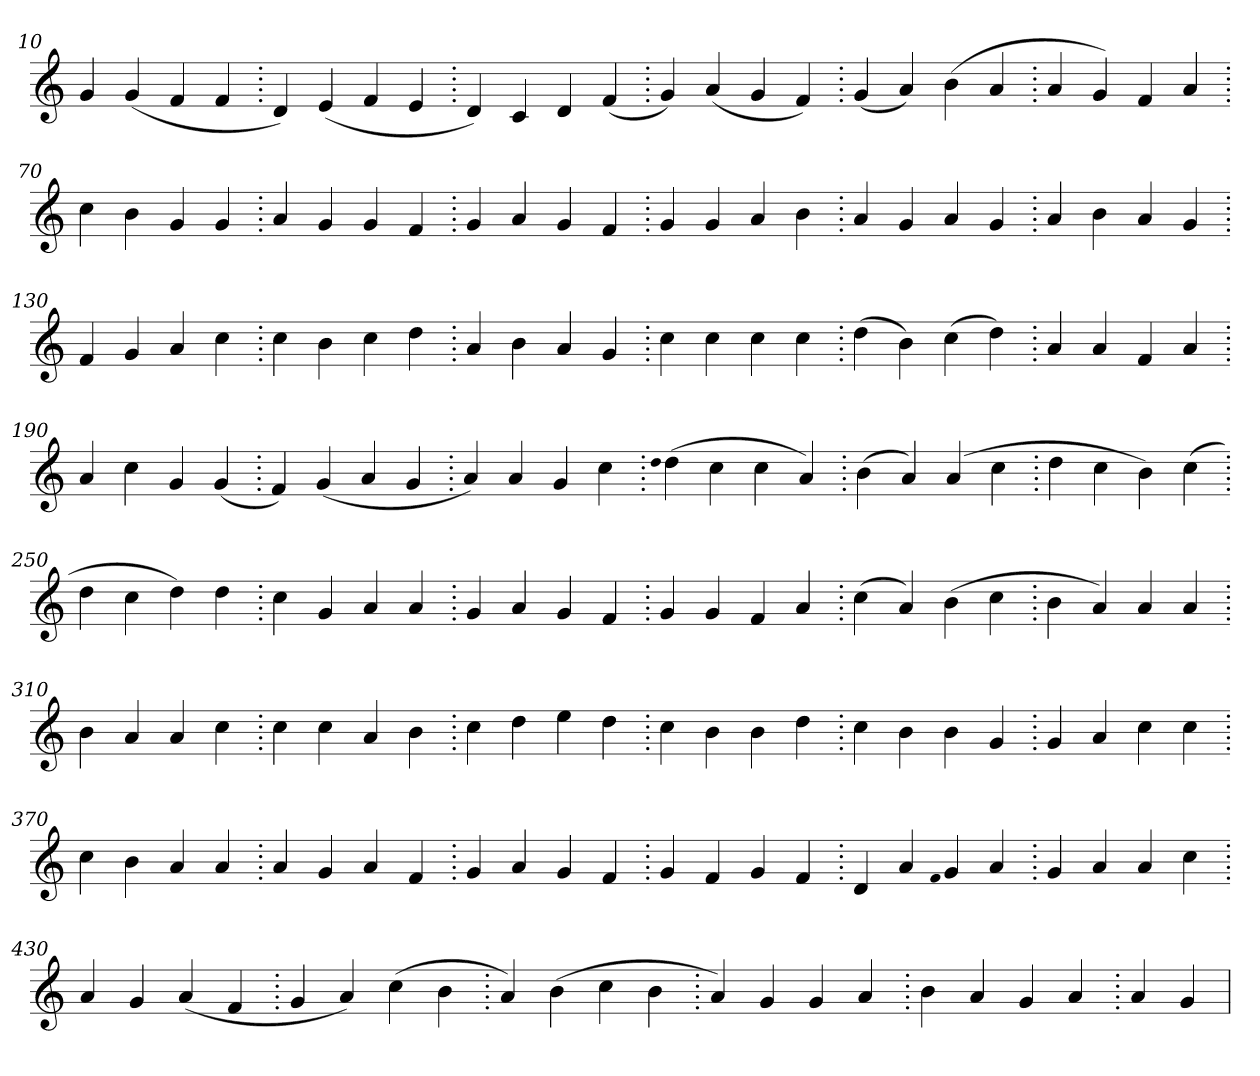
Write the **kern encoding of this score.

**kern
*part1
*staff1
*clefG2
=10.
4g
(>4g
4f
4f
=20.
4d)
(>4e
4f
4e
=30.
4d)
4c
4d
(>4f
=40.
4g)
(>4a
4g
4f)
=50.
(>4g
4a)
(>4b
4a
=60.
4a
4g)
4f
4a
=70.
4cc
4b
4g
4g
=80.
4a
4g
4g
4f
=90.
4g
4a
4g
4f
=100.
4g
4g
4a
4b
=110.
4a
4g
4a
4g
=120.
4a
4b
4a
4g
=130.
4f
4g
4a
4cc
=140.
4cc
4b
4cc
4dd
=150.
4a
4b
4a
4g
=160.
4cc
4cc
4cc
4cc
=170.
(>4dd
4b)
(>4cc
4dd)
=180.
4a
4a
4f
4a
=190.
4a
4cc
4g
(>4g
=200.
4f)
(>4g
4a
4g
=210.
4a)
4a
4g
4cc
=220.
qqdd
(>4dd
4cc
4cc
4a)
=230.
(>4b
4a)
(>4a
4cc
=240.
4dd
4cc
4b)
(>4cc
=250.
4dd
4cc
4dd)
4dd
=260.
4cc
4g
4a
4a
=270.
4g
4a
4g
4f
=280.
4g
4g
4f
4a
=290.
(>4cc
4a)
(>4b
4cc
=300.
4b
4a)
4a
4a
=310.
4b
4a
4a
4cc
=320.
4cc
4cc
4a
4b
=330.
4cc
4dd
4ee
4dd
=340.
4cc
4b
4b
4dd
=350.
4cc
4b
4b
4g
=360.
4g
4a
4cc
4cc
=370.
4cc
4b
4a
4a
=380.
4a
4g
4a
4f
=390.
4g
4a
4g
4f
=400.
4g
4f
4g
4f
=410.
4d
4a
qqf
4g
4a
=420.
4g
4a
4a
4cc
=430.
4a
4g
(>4a
4f
=440.
4g
4a)
(>4cc
4b
=450.
4a)
(>4b
4cc
4b
=460.
4a)
4g
4g
4a
=470.
4b
4a
4g
4a
=480.
4a
4g
=
*-
